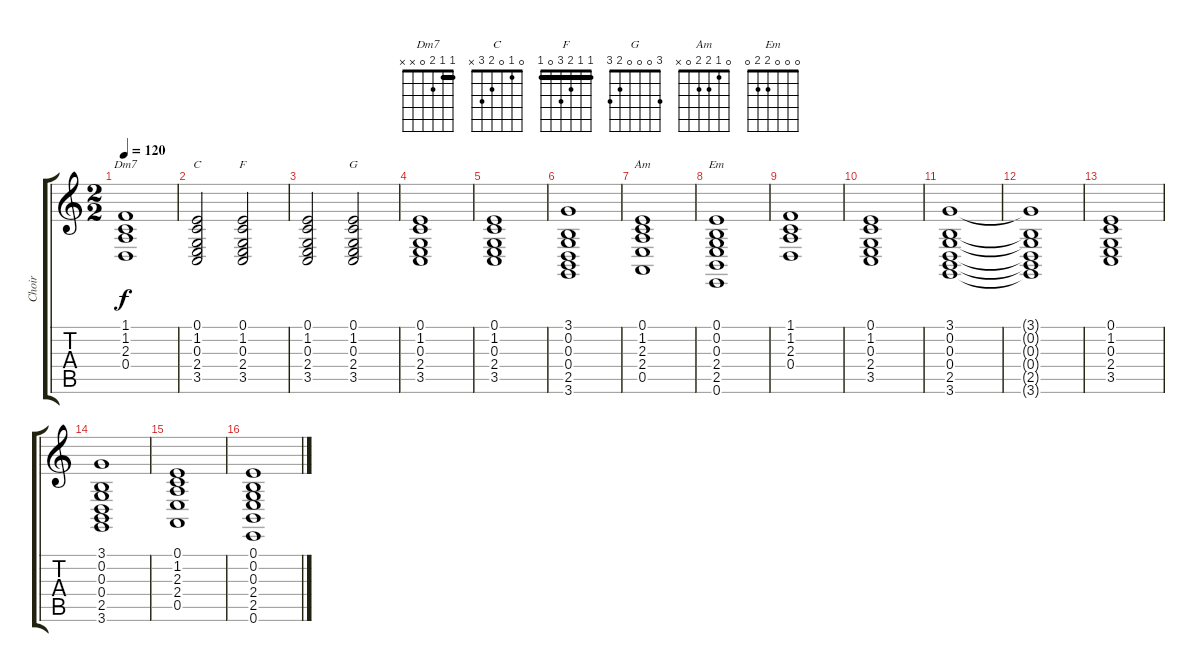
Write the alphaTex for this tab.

\track ("Choir" "Choir") {instrument choiraahs}
\staff {score tabs}
\tuning (E4 B3 G3 D3 A2 E2) {hide}
\chord ("Dm7" 1 1 2 0 x x) {barre 1}
\chord ("C" 0 1 0 2 3 x)
\chord ("F" 1 1 2 3 0 1) {barre 1}
\chord ("G" 3 0 0 0 2 3)
\chord ("Am" 0 1 2 2 0 x)
\chord ("Em" 0 0 0 2 2 0)
\ts (2 2)
\tempo 120
\clef g2
\ks c
(1.1 1.2 2.3 0.4).1{ch "Dm7" dy f} |
(0.1 1.2 0.3 2.4 3.5).2{ch "C"} (0.1 1.2 0.3 2.4 3.5).2{ch "F"} |
(0.1 1.2 0.3 2.4 3.5).2 (0.1 1.2 0.3 2.4 3.5).2{ch "G"} |
(0.1 1.2 0.3 2.4 3.5).1 |
(0.1 1.2 0.3 2.4 3.5).1 |
(3.1 0.2 0.3 0.4 2.5 3.6).1 |
(0.1 1.2 2.3 2.4 0.5).1{ch "Am"} |
(0.1 0.2 0.3 2.4 2.5 0.6).1{ch "Em"} |
(1.1 1.2 2.3 0.4).1 |
(0.1 1.2 0.3 2.4 3.5).1 |
(3.1 0.2 0.3 0.4 2.5 3.6).1 |
(3.1{t} 0.2{t} 0.3{t} 0.4{t} 2.5{t} 3.6{t}).1 |
(0.1 1.2 0.3 2.4 3.5).1 |
(3.1 0.2 0.3 0.4 2.5 3.6).1 |
(0.1 1.2 2.3 2.4 0.5).1 |
(0.1 0.2 0.3 2.4 2.5 0.6).1
